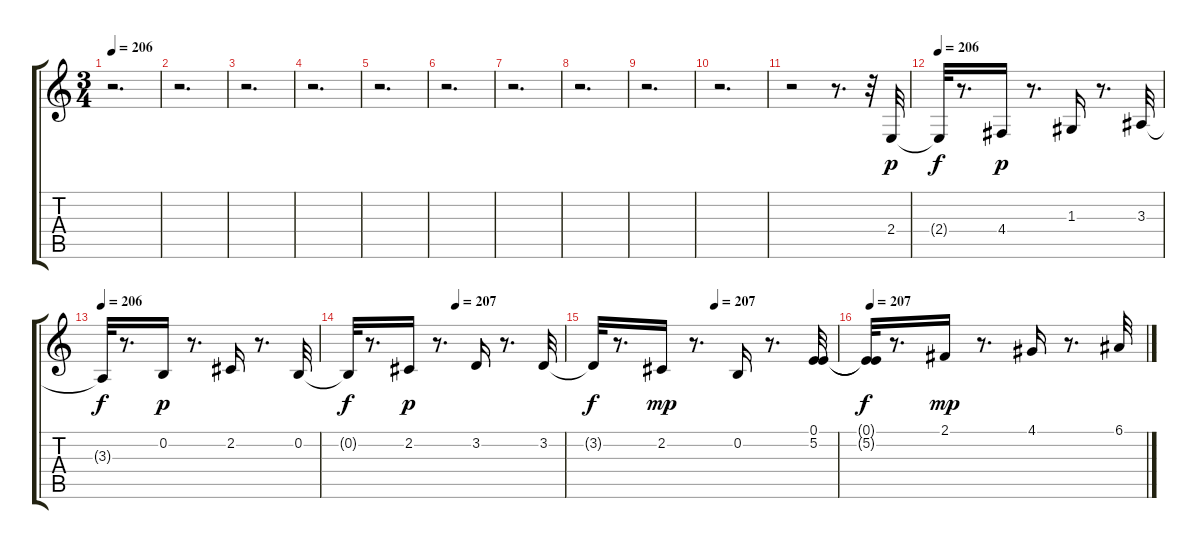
\track "" {instrument dulcimer}
\staff {score tabs}
\tuning (E4 B3 G3 D3 A2 E2) {hide}
\ts (3 4)
\tempo 206
\clef g2
\ks c
r.2{d dy p} |
r.2{d} |
r.2{d} |
r.2{d} |
r.2{d} |
r.2{d} |
r.2{d} |
r.2{d} |
r.2{d} |
r.2{d} |
r.2 r.8{d} r.32 2.4.32 |
\tempo 206
2.4{t}.32{dy f} r.8{d} 4.4.16{dy p} r.8{d} 1.3.16 r.8{d} 3.3.32 |
\tempo 206
3.3{t}.32{dy f} r.8{d} 0.2.16{dy p} r.8{d} 2.2.16 r.8{d} 0.2.32 |
\tempo (207 0.5)
0.2{t}.32{dy f} r.8{d} 2.2.16{dy p} r.8{d} 3.2.16 r.8{d} 3.2.32 |
\tempo (207 0.5)
3.2{t}.32{dy f} r.8{d} 2.2.16{dy mp} r.8{d} 0.2.16 r.8{d} (0.1 5.2).32 |
\tempo 207
(0.1{t} 5.2{t}).32{dy f} r.8{d} 2.1.16{dy mp} r.8{d} 4.1.16 r.8{d} 6.1.32
